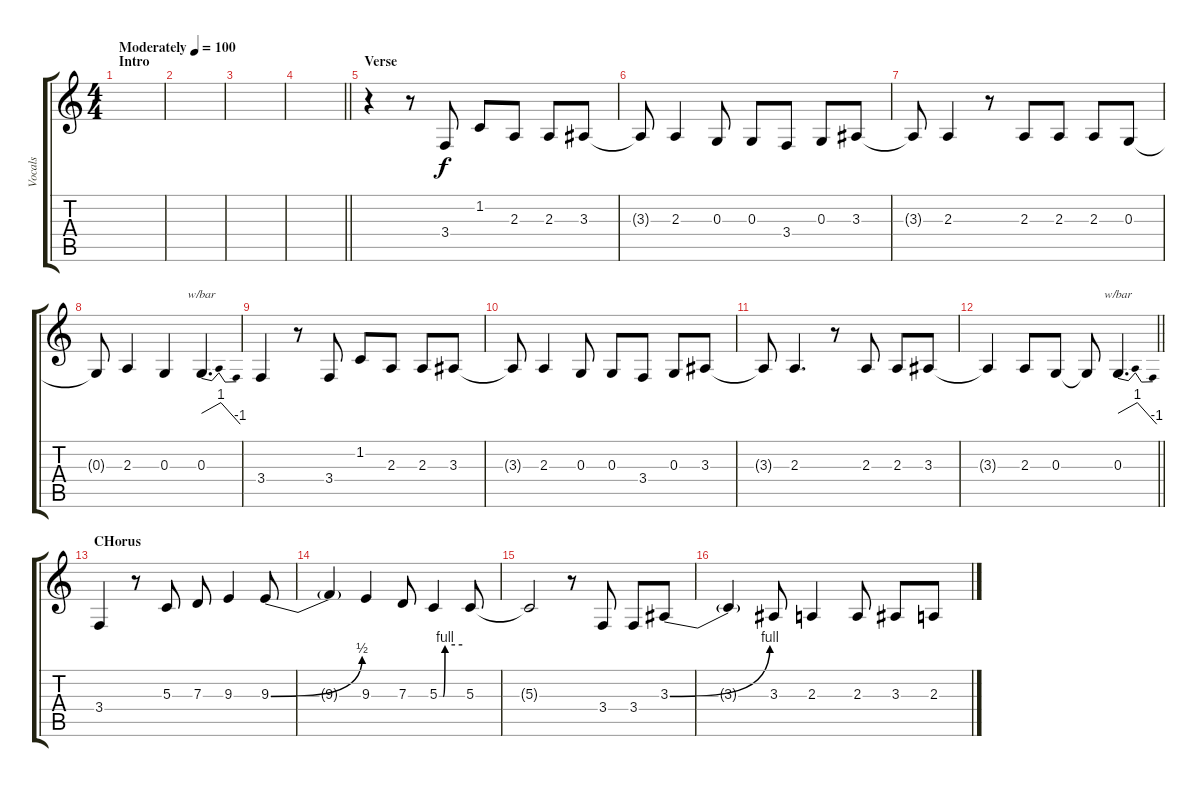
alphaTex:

\track ("Vocals" "Vocals") {instrument lead2sawtooth}
\staff {score tabs}
\tuning (E4 B3 G3 D3 A2 E2) {hide}
\ts (4 4)
\section ("" "Intro")
\tempo (100 "Moderately")
\clef g2
\ks c
|
|
|
\barLineRight lightlight
|
\section ("" "Verse")
r.4 r.8 3.4.8 1.2.8 2.3.8 2.3.8 3.3.8 |
3.3{t}.8 2.3.4 0.3.8 0.3.8 3.4.8 0.3.8 3.3.8 |
3.3{t}.8 2.3.4 r.8 2.3.8 2.3.8 2.3.8 0.3.8 |
0.3{t}.8 2.3.4 0.3.4 0.3.4{d tbe (dip default 0 0 15 4 30 4 60 -4)} |
3.4.4 r.8 3.4.8 1.2.8 2.3.8 2.3.8 3.3.8 |
3.3{t}.8 2.3.4 0.3.8 0.3.8 3.4.8 0.3.8 3.3.8 |
3.3{t}.8 2.3.4{d} r.8 2.3.8 2.3.8 3.3.8 |
\barLineRight lightlight
3.3{t}.4 2.3.8 0.3.8 0.3{t}.8 0.3.4{d tbe (dip default 0 0 15 4 30 4 60 -4)} |
\section ("" "CHorus")
3.4.4 r.8 5.3.8 7.3.8 9.3.4 9.3{be (bend 0 0 60 2)}.8 |
9.3{t}.4 9.3.4 7.3.8 5.3{be (custom 0 0 10 0 15 4 60 4)}.4 5.3.8 |
5.3{t}.2 r.8 3.4.8 3.4.8 3.3{be (bend 0 0 60 4)}.8 |
3.3{t}.4 3.3.8 2.3.4 2.3.8 3.3.8 2.3.8
